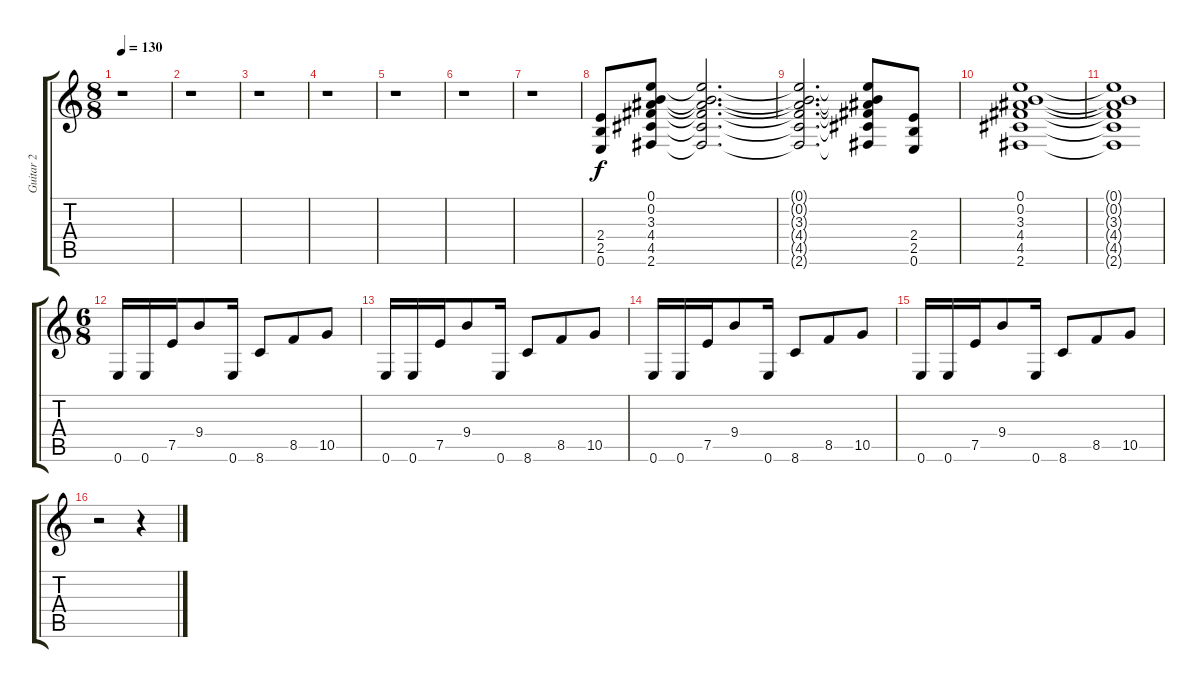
\track ("Guitar 2" "Guitar 2") {instrument overdrivenguitar}
\staff {score tabs}
\tuning (E4 B3 G3 D3 A2 E2) {hide}
\ts (8 8)
\tempo 130
\clef g2
\ks c
r.1{dy f} |
r.1 |
r.1 |
r.1 |
r.1 |
r.1 |
r.1 |
(2.4 2.5 0.6).8 (0.1 0.2 3.3 4.4 4.5 2.6).8 (0.1{t} 0.2{t} 3.3{t} 4.4{t} 4.5{t} 2.6{t}).2{d} |
(0.1{t} 0.2{t} 3.3{t} 4.4{t} 4.5{t} 2.6{t}).2{d} (0.1{t} 0.2{t} 3.3{t} 4.4{t} 4.5{t} 2.6{t}).8 (2.4 2.5 0.6).8 |
(0.1 0.2 3.3 4.4 4.5 2.6).1 |
(0.1{t} 0.2{t} 3.3{t} 4.4{t} 4.5{t} 2.6{t}).1 |
\ts (6 8)
0.6.16 0.6.16 7.5.16 9.4.8 0.6.16 8.6.8 8.5.8 10.5.8 |
0.6.16 0.6.16 7.5.16 9.4.8 0.6.16 8.6.8 8.5.8 10.5.8 |
0.6.16 0.6.16 7.5.16 9.4.8 0.6.16 8.6.8 8.5.8 10.5.8 |
0.6.16 0.6.16 7.5.16 9.4.8 0.6.16 8.6.8 8.5.8 10.5.8 |
r.2 r.4
